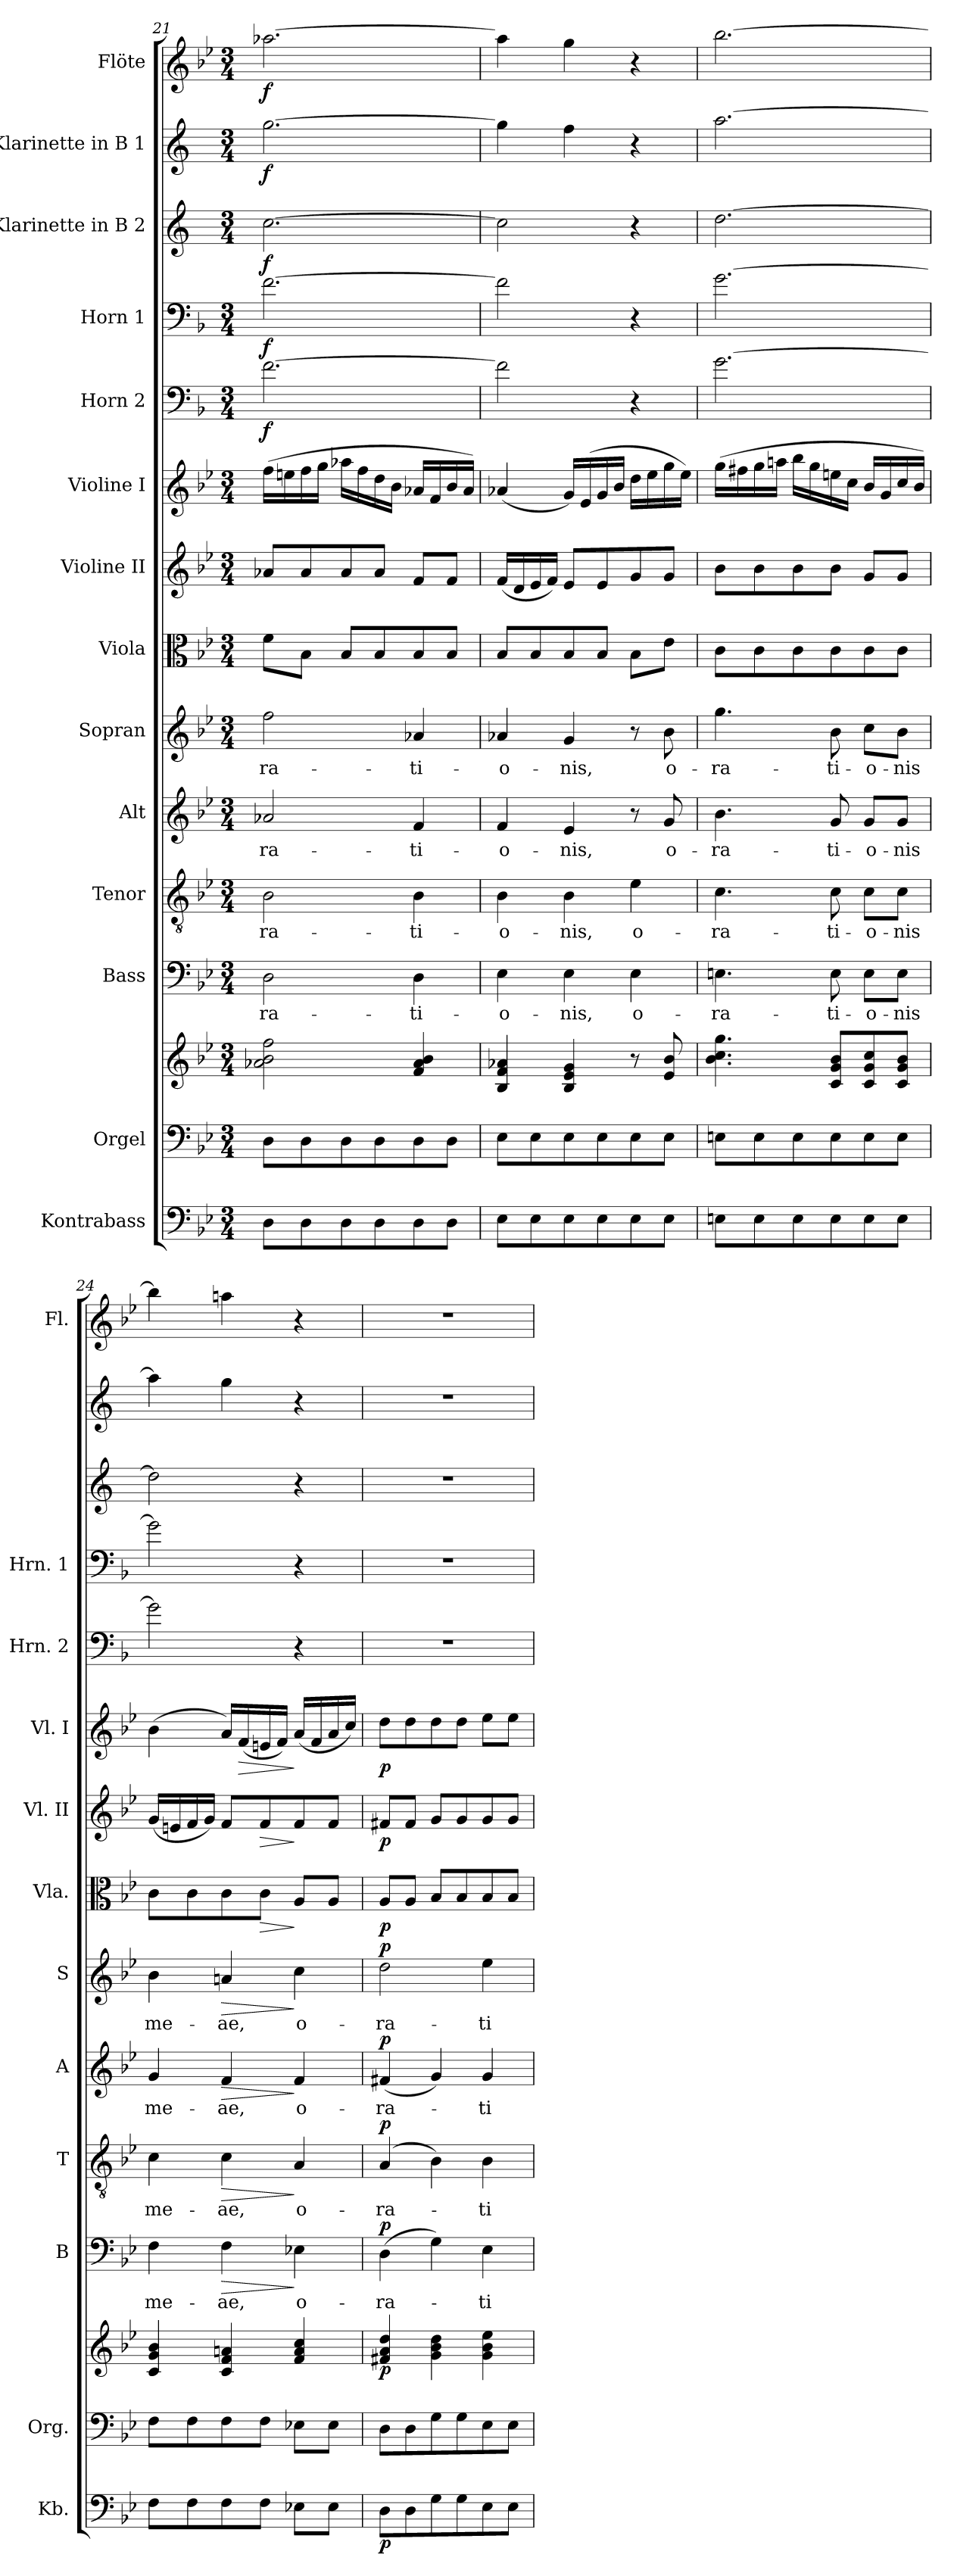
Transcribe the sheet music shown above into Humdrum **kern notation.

**kern	**dynam	**kern	**kern	**dynam	**kern	**text	**dynam	**kern	**text	**dynam	**kern	**text	**dynam	**kern	**text	**dynam	**kern	**dynam	**kern	**dynam	**kern	**dynam	**kern	**dynam	**kern	**dynam	**kern	**dynam	**kern	**dynam	**kern	**dynam
*part14	*part14	*part13	*part13	*part13	*part12	*part12	*part12	*part11	*part11	*part11	*part10	*part10	*part10	*part9	*part9	*part9	*part8	*part8	*part7	*part7	*part6	*part6	*part5	*part5	*part4	*part4	*part3	*part3	*part2	*part2	*part1	*part1
*staff15	*staff15	*staff14	*staff13	*staff13/14	*staff12	*staff12	*staff12	*staff11	*staff11	*staff11	*staff10	*staff10	*staff10	*staff9	*staff9	*staff9	*staff8	*staff8	*staff7	*staff7	*staff6	*staff6	*staff5	*staff5	*staff4	*staff4	*staff3	*staff3	*staff2	*staff2	*staff1	*staff1
*I"Kontrabass	*	*I"Orgel	*	*	*I"Bass	*	*	*I"Tenor	*	*	*I"Alt	*	*	*I"Sopran	*	*	*I"Viola	*	*I"Violine II	*	*I"Violine I	*	*I"Horn  2	*	*I"Horn 1	*	*I"Klarinette in B 2	*	*I"Klarinette in B 1	*	*I"Flöte	*
*I'Kb.	*	*I'Org.	*	*	*I'B	*	*	*I'T	*	*	*I'A	*	*	*I'S	*	*	*I'Vla.	*	*I'Vl. II	*	*I'Vl. I	*	*I'Hrn. 2	*	*I'Hrn. 1	*	*	*	*	*	*I'Fl.	*
*clefF4	*	*clefF4	*clefG2	*	*clefF4	*	*	*clefGv2	*	*	*clefG2	*	*	*clefG2	*	*	*clefC3	*	*clefG2	*	*clefG2	*	*clefF4	*	*clefF4	*	*clefG2	*	*clefG2	*	*clefG2	*
*ITrd7c12	*	*	*	*	*	*	*	*	*	*	*	*	*	*	*	*	*	*	*	*	*	*	*ITrd4c7	*	*ITrd4c7	*	*ITrd1c2	*	*ITrd1c2	*	*	*
*k[b-e-]	*	*k[b-e-]	*k[b-e-]	*	*k[b-e-]	*	*	*k[b-e-]	*	*	*k[b-e-]	*	*	*k[b-e-]	*	*	*k[b-e-]	*	*k[b-e-]	*	*k[b-e-]	*	*k[b-e-]	*	*k[b-e-]	*	*k[b-e-]	*	*k[b-e-]	*	*k[b-e-]	*
*B-:	*	*B-:	*B-:	*	*B-:	*	*	*B-:	*	*	*B-:	*	*	*B-:	*	*	*B-:	*	*B-:	*	*B-:	*	*B-:	*	*B-:	*	*B-:	*	*B-:	*	*B-:	*
*M3/4	*	*M3/4	*M3/4	*	*M3/4	*	*	*M3/4	*	*	*M3/4	*	*	*M3/4	*	*	*M3/4	*	*M3/4	*	*M3/4	*	*M3/4	*	*M3/4	*	*M3/4	*	*M3/4	*	*M3/4	*
=21	=21	=21	=21	=21	=21	=21	=21	=21	=21	=21	=21	=21	=21	=21	=21	=21	=21	=21	=21	=21	=21	=21	=21	=21	=21	=21	=21	=21	=21	=21	=21	=21
!	!	!	!	!	!	!LO:LY:b	!	!	!LO:LY:b	!	!	!LO:LY:b	!	!	!LO:LY:b	!	!	!	!	!	!	!	!	!LO:DY:b	!	!LO:DY:b	!	!LO:DY:b	!	!LO:DY:b	!	!LO:DY:b
8DD\L	.	8D\L	2a-X\ 2b-\ 2ff\	.	2D\	-ra-	.	2B-\	-ra-	.	2a-X/	-ra-	.	2ff\	-ra-	.	8f\L	.	8a-X/L	.	(>16ff\LL	.	[2.B-\	f	[2.B-\	f	[2.b-\	f	[2.ff\	f	[2.aa-X\	f
.	.	.	.	.	.	.	.	.	.	.	.	.	.	.	.	.	.	.	.	.	16een\	.	.	.	.	.	.	.	.	.	.	.
8DD\	.	8D\	.	.	.	.	.	.	.	.	.	.	.	.	.	.	8B-\J	.	8a-/	.	16ff\	.	.	.	.	.	.	.	.	.	.	.
.	.	.	.	.	.	.	.	.	.	.	.	.	.	.	.	.	.	.	.	.	16gg\JJ	.	.	.	.	.	.	.	.	.	.	.
8DD\	.	8D\	.	.	.	.	.	.	.	.	.	.	.	.	.	.	8B-/L	.	8a-/	.	16aa-X\LL	.	.	.	.	.	.	.	.	.	.	.
.	.	.	.	.	.	.	.	.	.	.	.	.	.	.	.	.	.	.	.	.	16ff\	.	.	.	.	.	.	.	.	.	.	.
8DD\	.	8D\	.	.	.	.	.	.	.	.	.	.	.	.	.	.	8B-/	.	8a-/J	.	16dd\	.	.	.	.	.	.	.	.	.	.	.
.	.	.	.	.	.	.	.	.	.	.	.	.	.	.	.	.	.	.	.	.	16b-\JJ	.	.	.	.	.	.	.	.	.	.	.
!	!	!	!	!	!	!LO:LY:b	!	!	!LO:LY:b	!	!	!LO:LY:b	!	!	!LO:LY:b	!	!	!	!	!	!	!	!	!	!	!	!	!	!	!	!	!
8DD\	.	8D\	4f/ 4a-/ 4b-/	.	4D\	-ti-	.	4B-\	-ti-	.	4f/	-ti-	.	4a-X/	-ti-	.	8B-/	.	8f/L	.	16a-X/LL	.	.	.	.	.	.	.	.	.	.	.
.	.	.	.	.	.	.	.	.	.	.	.	.	.	.	.	.	.	.	.	.	16f/	.	.	.	.	.	.	.	.	.	.	.
8DD\J	.	8D\J	.	.	.	.	.	.	.	.	.	.	.	.	.	.	8B-/J	.	8f/J	.	16b-/	.	.	.	.	.	.	.	.	.	.	.
.	.	.	.	.	.	.	.	.	.	.	.	.	.	.	.	.	.	.	.	.	16a-/JJ)	.	.	.	.	.	.	.	.	.	.	.
!!LO:PB:g=z
=22	=22	=22	=22	=22	=22	=22	=22	=22	=22	=22	=22	=22	=22	=22	=22	=22	=22	=22	=22	=22	=22	=22	=22	=22	=22	=22	=22	=22	=22	=22	=22	=22
!	!	!	!	!	!	!LO:LY:b	!	!	!LO:LY:b	!	!	!LO:LY:b	!	!	!LO:LY:b	!	!	!	!	!	!	!	!	!	!	!	!	!	!	!	!	!
8EE-\L	.	8E-\L	4B-/ 4f/ 4a-X/	.	4E-\	-o-	.	4B-\	-o-	.	4f/	-o-	.	4a-X/	-o-	.	8B-/L	.	(<16f/LL	.	(<4a-X/	.	2B-\]	.	2B-\]	.	2b-\]	.	4ff\]	.	4aa-\]	.
.	.	.	.	.	.	.	.	.	.	.	.	.	.	.	.	.	.	.	16d/	.	.	.	.	.	.	.	.	.	.	.	.	.
8EE-\	.	8E-\	.	.	.	.	.	.	.	.	.	.	.	.	.	.	8B-/	.	16e-/	.	.	.	.	.	.	.	.	.	.	.	.	.
.	.	.	.	.	.	.	.	.	.	.	.	.	.	.	.	.	.	.	16f/JJ)	.	.	.	.	.	.	.	.	.	.	.	.	.
!	!	!	!	!	!	!LO:LY:b	!	!	!LO:LY:b	!	!	!LO:LY:b	!	!	!LO:LY:b	!	!	!	!	!	!	!	!	!	!	!	!	!	!	!	!	!
8EE-\	.	8E-\	4B-/ 4e-/ 4g/	.	4E-\	-nis,	.	4B-\	-nis,	.	4e-/	-nis,	.	4g/	-nis,	.	8B-/	.	8e-/L	.	16g/LL)	.	.	.	.	.	.	.	4ee-\	.	4gg\	.
.	.	.	.	.	.	.	.	.	.	.	.	.	.	.	.	.	.	.	.	.	(>16e-/	.	.	.	.	.	.	.	.	.	.	.
8EE-\	.	8E-\	.	.	.	.	.	.	.	.	.	.	.	.	.	.	8B-/J	.	8e-/	.	16g/	.	.	.	.	.	.	.	.	.	.	.
.	.	.	.	.	.	.	.	.	.	.	.	.	.	.	.	.	.	.	.	.	16b-/JJ	.	.	.	.	.	.	.	.	.	.	.
!	!	!	!	!	!	!LO:LY:b	!	!	!LO:LY:b	!	!	!	!	!	!	!	!	!	!	!	!	!	!	!	!	!	!	!	!	!	!	!
8EE-\	.	8E-\	8r	.	4E-\	o-	.	4e-\	o-	.	8r	.	.	8r	.	.	8B-\L	.	8g/	.	16dd\LL	.	4r	.	4r	.	4r	.	4r	.	4r	.
.	.	.	.	.	.	.	.	.	.	.	.	.	.	.	.	.	.	.	.	.	16ee-\	.	.	.	.	.	.	.	.	.	.	.
!	!	!	!	!	!	!	!	!	!	!	!	!LO:LY:b	!	!	!LO:LY:b	!	!	!	!	!	!	!	!	!	!	!	!	!	!	!	!	!
8EE-\J	.	8E-\J	8e-/ 8b-/	.	.	.	.	.	.	.	8g/	o-	.	8b-\	o-	.	8e-\J	.	8g/J	.	16gg\	.	.	.	.	.	.	.	.	.	.	.
.	.	.	.	.	.	.	.	.	.	.	.	.	.	.	.	.	.	.	.	.	16ee-\JJ)	.	.	.	.	.	.	.	.	.	.	.
=23	=23	=23	=23	=23	=23	=23	=23	=23	=23	=23	=23	=23	=23	=23	=23	=23	=23	=23	=23	=23	=23	=23	=23	=23	=23	=23	=23	=23	=23	=23	=23	=23
!	!	!	!	!	!	!LO:LY:b	!	!	!LO:LY:b	!	!	!LO:LY:b	!	!	!LO:LY:b	!	!	!	!	!	!	!	!	!	!	!	!	!	!	!	!	!
8EEn\L	.	8En\L	4.b-\ 4.cc\ 4.gg\	.	4.En\	-ra-	.	4.c\	-ra-	.	4.b-\	-ra-	.	4.gg\	-ra-	.	8c\L	.	8b-\L	.	(>16gg\LL	.	[2.c\	.	[2.c\	.	[2.cc\	.	[2.gg\	.	[2.bb-\	.
.	.	.	.	.	.	.	.	.	.	.	.	.	.	.	.	.	.	.	.	.	16ff#X\	.	.	.	.	.	.	.	.	.	.	.
8EE\	.	8E\	.	.	.	.	.	.	.	.	.	.	.	.	.	.	8c\	.	8b-\	.	16gg\	.	.	.	.	.	.	.	.	.	.	.
.	.	.	.	.	.	.	.	.	.	.	.	.	.	.	.	.	.	.	.	.	16aan\JJ	.	.	.	.	.	.	.	.	.	.	.
8EE\	.	8E\	.	.	.	.	.	.	.	.	.	.	.	.	.	.	8c\	.	8b-\	.	16bb-\LL	.	.	.	.	.	.	.	.	.	.	.
.	.	.	.	.	.	.	.	.	.	.	.	.	.	.	.	.	.	.	.	.	16gg\	.	.	.	.	.	.	.	.	.	.	.
!	!	!	!	!	!	!LO:LY:b	!	!	!LO:LY:b	!	!	!LO:LY:b	!	!	!LO:LY:b	!	!	!	!	!	!	!	!	!	!	!	!	!	!	!	!	!
8EE\	.	8E\	8c/ 8g/ 8b-/L	.	8E\	-ti-	.	8c\	-ti-	.	8g/	-ti-	.	8b-\	-ti-	.	8c\	.	8b-\J	.	16een\	.	.	.	.	.	.	.	.	.	.	.
.	.	.	.	.	.	.	.	.	.	.	.	.	.	.	.	.	.	.	.	.	16cc\JJ	.	.	.	.	.	.	.	.	.	.	.
!	!	!	!	!	!	!LO:LY:b	!	!	!LO:LY:b	!	!	!LO:LY:b	!	!	!LO:LY:b	!	!	!	!	!	!	!	!	!	!	!	!	!	!	!	!	!
8EE\	.	8E\	8c/ 8g/ 8cc/	.	8E\L	-o-	.	8c\L	-o-	.	8g/L	-o-	.	8cc\L	-o-	.	8c\	.	8g/L	.	16b-/LL	.	.	.	.	.	.	.	.	.	.	.
.	.	.	.	.	.	.	.	.	.	.	.	.	.	.	.	.	.	.	.	.	16g/	.	.	.	.	.	.	.	.	.	.	.
!	!	!	!	!	!	!LO:LY:b	!	!	!LO:LY:b	!	!	!LO:LY:b	!	!	!LO:LY:b	!	!	!	!	!	!	!	!	!	!	!	!	!	!	!	!	!
8EE\J	.	8E\J	8c/ 8g/ 8b-/J	.	8E\J	-nis	.	8c\J	-nis	.	8g/J	-nis	.	8b-\J	-nis	.	8c\J	.	8g/J	.	16cc/	.	.	.	.	.	.	.	.	.	.	.
.	.	.	.	.	.	.	.	.	.	.	.	.	.	.	.	.	.	.	.	.	16b-/JJ)	.	.	.	.	.	.	.	.	.	.	.
=24	=24	=24	=24	=24	=24	=24	=24	=24	=24	=24	=24	=24	=24	=24	=24	=24	=24	=24	=24	=24	=24	=24	=24	=24	=24	=24	=24	=24	=24	=24	=24	=24
!	!	!	!	!	!	!LO:LY:b	!	!	!LO:LY:b	!	!	!LO:LY:b	!	!	!LO:LY:b	!	!	!	!	!	!	!	!	!	!	!	!	!	!	!	!	!
8FF\L	.	8F\L	4c/ 4g/ 4b-/	.	4F\	me-	.	4c\	me-	.	4g/	me-	.	4b-\	me-	.	8c\L	.	(<16g/LL	.	(>4b-\	.	2c\]	.	2c\]	.	2cc\]	.	4gg\]	.	4bb-\]	.
.	.	.	.	.	.	.	.	.	.	.	.	.	.	.	.	.	.	.	16en/	.	.	.	.	.	.	.	.	.	.	.	.	.
8FF\	.	8F\	.	.	.	.	.	.	.	.	.	.	.	.	.	.	8c\	.	16f/	.	.	.	.	.	.	.	.	.	.	.	.	.
.	.	.	.	.	.	.	.	.	.	.	.	.	.	.	.	.	.	.	16g/JJ)	.	.	.	.	.	.	.	.	.	.	.	.	.
!	!	!	!	!	!	!LO:LY:b	!LO:HP:b	!	!LO:LY:b	!LO:HP:b	!	!LO:LY:b	!LO:HP:b	!	!LO:LY:b	!LO:HP:b	!	!	!	!	!	!	!	!	!	!	!	!	!	!	!	!
8FF\	.	8F\	4c/ 4f/ 4an/	.	4F\	-ae,	>	4c\	-ae,	>	4f/	-ae,	>	4an/	-ae,	>	8c\	.	8f/L	.	16a/LL)	.	.	.	.	.	.	.	4ff\	.	4aan\	.
!	!	!	!	!	!	!	!	!	!	!	!	!	!	!	!	!	!	!	!	!	!	!LO:HP:b	!	!	!	!	!	!	!	!	!	!
.	.	.	.	.	.	.	.	.	.	.	.	.	.	.	.	.	.	.	.	.	(<16f/	>	.	.	.	.	.	.	.	.	.	.
!	!	!	!	!	!	!	!	!	!	!	!	!	!	!	!	!	!	!LO:HP:b	!	!LO:HP:b	!	!	!	!	!	!	!	!	!	!	!	!
8FF\J	.	8F\J	.	.	.	.	.	.	.	.	.	.	.	.	.	.	8c\J	>	8f/	>	16en/	.	.	.	.	.	.	.	.	.	.	.
.	.	.	.	.	.	.	.	.	.	.	.	.	.	.	.	.	.	.	.	.	16f/JJ)	.	.	.	.	.	.	.	.	.	.	.
!	!	!	!	!	!	!LO:LY:b	!	!	!LO:LY:b	!	!	!LO:LY:b	!	!	!LO:LY:b	!	!	!	!	!	!	!	!	!	!	!	!	!	!	!	!	!
8EE-X\L	.	8E-X\L	4f/ 4a/ 4cc/	.	4E-X\	o-	]	4A/	o-	]	4f/	o-	]	4cc\	o-	]	8A/L	]	8f/	]	(<16a/LL	]	4r	.	4r	.	4r	.	4r	.	4r	.
.	.	.	.	.	.	.	.	.	.	.	.	.	.	.	.	.	.	.	.	.	16f/	.	.	.	.	.	.	.	.	.	.	.
8EE-\J	.	8E-\J	.	.	.	.	.	.	.	.	.	.	.	.	.	.	8A/J	.	8f/J	.	16a/	.	.	.	.	.	.	.	.	.	.	.
.	.	.	.	.	.	.	.	.	.	.	.	.	.	.	.	.	.	.	.	.	16cc/JJ)	.	.	.	.	.	.	.	.	.	.	.
=25	=25	=25	=25	=25	=25	=25	=25	=25	=25	=25	=25	=25	=25	=25	=25	=25	=25	=25	=25	=25	=25	=25	=25	=25	=25	=25	=25	=25	=25	=25	=25	=25
!	!LO:DY:b	!	!	!LO:DY:b	!	!LO:LY:b	!LO:DY:a	!	!LO:LY:b	!LO:DY:a	!	!LO:LY:b	!LO:DY:a	!	!LO:LY:b	!LO:DY:a	!	!LO:DY:b	!	!LO:DY:b	!	!LO:DY:b	!	!	!	!	!	!	!	!	!	!
8DD\L	p	8D\L	4f#X/ 4a/ 4dd/	p	(>4D\	-ra-	p	(4A/	-ra-	p	(<4f#X/	-ra-	p	2dd\	-ra-	p	8A/L	p	8f#X/L	p	8dd\L	p	2.r	.	2.r	.	2.r	.	2.r	.	2.r	.
8DD\	.	8D\	.	.	.	.	.	.	.	.	.	.	.	.	.	.	8A/J	.	8f#/J	.	8dd\	.	.	.	.	.	.	.	.	.	.	.
8GG\	.	8G\	4g\ 4b-\ 4dd\	.	4G\)	.	.	4B-\)	.	.	4g/)	.	.	.	.	.	8B-/L	.	8g/L	.	8dd\	.	.	.	.	.	.	.	.	.	.	.
8GG\	.	8G\	.	.	.	.	.	.	.	.	.	.	.	.	.	.	8B-/	.	8g/	.	8dd\J	.	.	.	.	.	.	.	.	.	.	.
!	!	!	!	!	!	!LO:LY:b	!	!	!LO:LY:b	!	!	!LO:LY:b	!	!	!LO:LY:b	!	!	!	!	!	!	!	!	!	!	!	!	!	!	!	!	!
8EE-\	.	8E-\	4g\ 4b-\ 4ee-\	.	4E-\	-ti-	.	4B-\	-ti-	.	4g/	-ti-	.	4ee-\	-ti-	.	8B-/	.	8g/	.	8ee-\L	.	.	.	.	.	.	.	.	.	.	.
8EE-\J	.	8E-\J	.	.	.	.	.	.	.	.	.	.	.	.	.	.	8B-/J	.	8g/J	.	8ee-\J	.	.	.	.	.	.	.	.	.	.	.
=	=	=	=	=	=	=	=	=	=	=	=	=	=	=	=	=	=	=	=	=	=	=	=	=	=	=	=	=	=	=	=	=
*-	*-	*-	*-	*-	*-	*-	*-	*-	*-	*-	*-	*-	*-	*-	*-	*-	*-	*-	*-	*-	*-	*-	*-	*-	*-	*-	*-	*-	*-	*-	*-	*-
